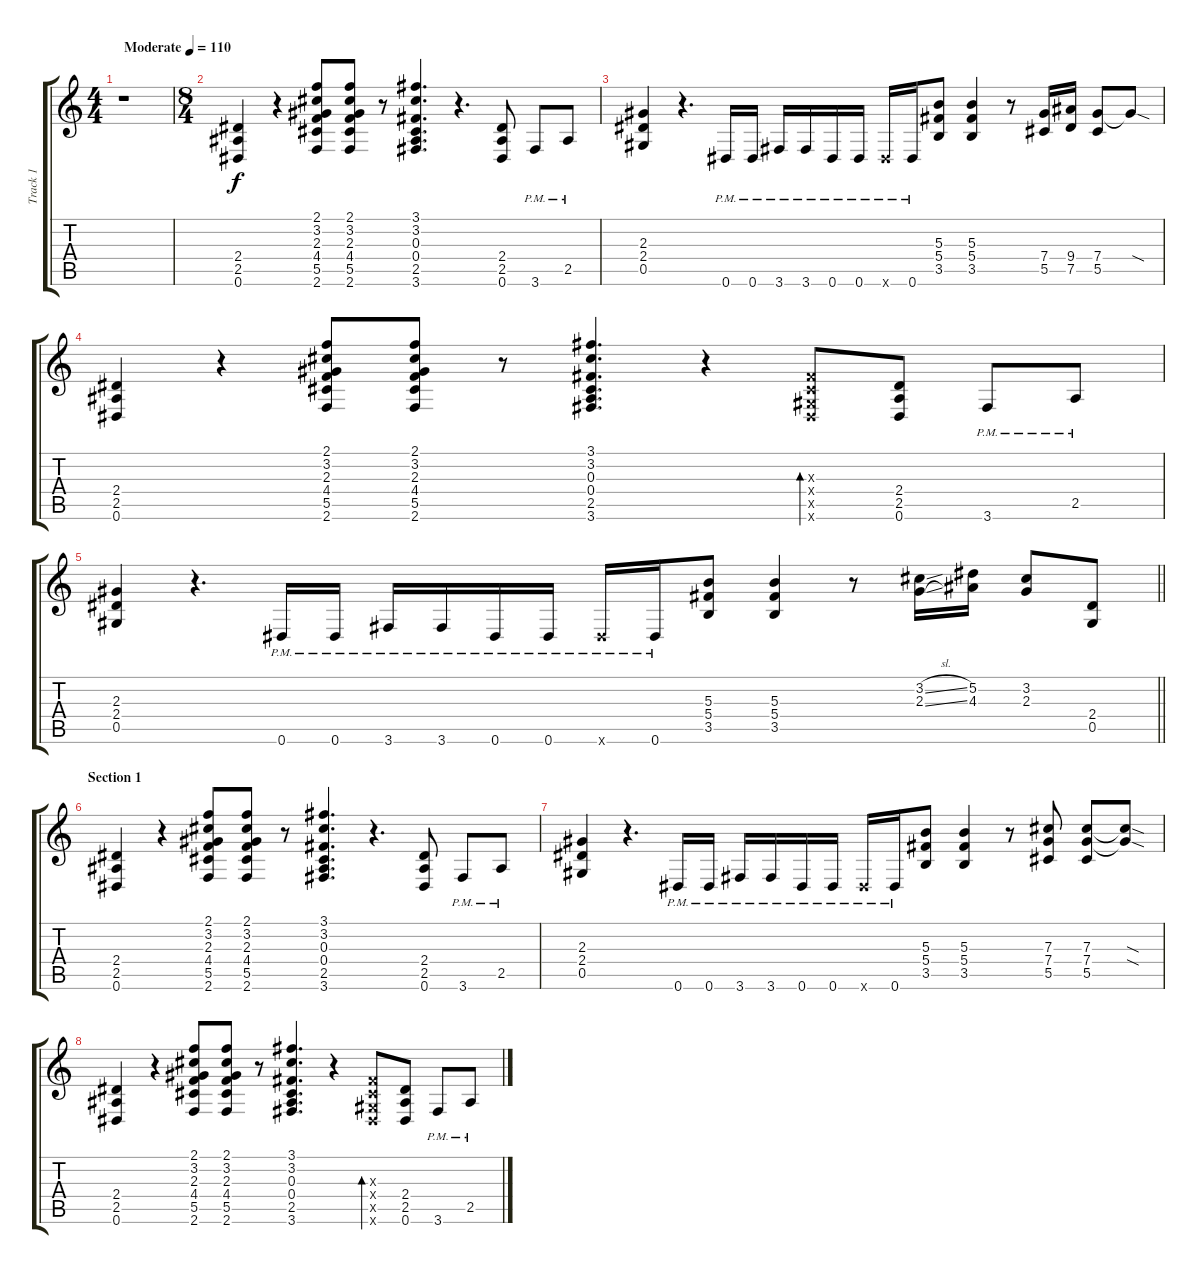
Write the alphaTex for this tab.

\track ("Track 1" "Track 1") {instrument overdrivenguitar}
\staff {score tabs}
\tuning (Eb4 Bb3 Gb3 Db3 Ab2 Eb2) {hide}
\ts (4 4)
\tempo (110 "Moderate")
\clef g2
\ks c
r.1{dy f instrument overdrivenguitar} |
\ts (8 4)
(2.4 2.5 0.6).4 r.4 (2.1 3.2 2.3 4.4 5.5 2.6).8 (2.1 3.2 2.3 4.4 5.5 2.6).8 r.8 (3.1 3.2 0.3 0.4 2.5 3.6).4{d} r.4{d} (2.4 2.5 0.6).8 3.6{pm}.8 2.5{pm}.8 |
(2.3 2.4 0.5).4 r.4{d} 0.6{pm}.16 0.6{pm}.16 3.6{pm}.16 3.6{pm}.16 0.6{pm}.16 0.6{pm}.16 0.6{pm x}.16 0.6{pm}.16 (5.3 5.4 3.5).8 (5.3 5.4 3.5).4 r.8 (7.4 5.5).16 (9.4 7.5).16 (7.4 5.5).8 7.4{sod t}.8 |
(2.4 2.5 0.6).4 r.4 (2.1 3.2 2.3 4.4 5.5 2.6).8 (2.1 3.2 2.3 4.4 5.5 2.6).8 r.8 (3.1 3.2 0.3 0.4 2.5 3.6).4{d} r.4 (0.3{x} 0.4{x} 0.5{x} 0.6{x}).8{bd 60} (2.4 2.5 0.6).8 3.6{pm}.8 2.5{pm}.8 |
\barLineRight lightlight
(2.3 2.4 0.5).4 r.4{d} 0.6{pm}.16 0.6{pm}.16 3.6{pm}.16 3.6{pm}.16 0.6{pm}.16 0.6{pm}.16 0.6{pm x}.16 0.6{pm}.16 (5.3 5.4 3.5).8 (5.3 5.4 3.5).4 r.8 (3.2{sl} 2.3{sl}).16 (5.2 4.3).16 (3.2 2.3).8 (2.4 0.5).8 |
\section ("" "Section 1")
(2.4 2.5 0.6).4 r.4 (2.1 3.2 2.3 4.4 5.5 2.6).8 (2.1 3.2 2.3 4.4 5.5 2.6).8 r.8 (3.1 3.2 0.3 0.4 2.5 3.6).4{d} r.4{d} (2.4 2.5 0.6).8 3.6{pm}.8 2.5{pm}.8 |
(2.3 2.4 0.5).4 r.4{d} 0.6{pm}.16 0.6{pm}.16 3.6{pm}.16 3.6{pm}.16 0.6{pm}.16 0.6{pm}.16 0.6{pm x}.16 0.6{pm}.16 (5.3 5.4 3.5).8 (5.3 5.4 3.5).4 r.8 (7.3 7.4 5.5).8 (7.3 7.4 5.5).8 (7.3{sod t} 7.4{sod t}).8 |
(2.4 2.5 0.6).4 r.4 (2.1 3.2 2.3 4.4 5.5 2.6).8 (2.1 3.2 2.3 4.4 5.5 2.6).8 r.8 (3.1 3.2 0.3 0.4 2.5 3.6).4{d} r.4 (0.3{x} 0.4{x} 0.5{x} 0.6{x}).8{bd 60} (2.4 2.5 0.6).8 3.6{pm}.8 2.5{pm}.8
